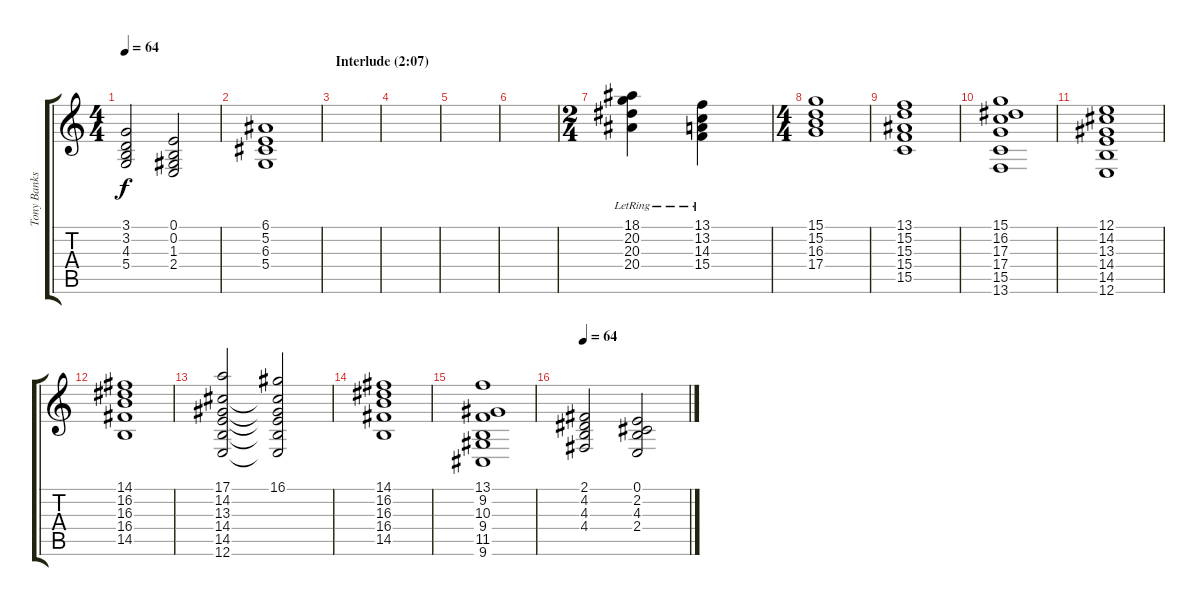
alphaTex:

\track ("Tony Banks (organ)" "Tony Banks") {instrument drawbarorgan}
\staff {score tabs}
\tuning (E4 B3 G3 D3 A2 E2) {hide}
\ts (4 4)
\tempo 64
\clef g2
\ks c
(3.1 3.2 4.3 5.4).2{dy f} (0.1 0.2 1.3 2.4).2 |
(6.1 5.2 6.3 5.4).1 |
\section ("" "Interlude (2:07)")
|
|
|
|
\ts (2 4)
(18.1{lr} 20.2{lr} 20.3{lr} 20.4{lr}).4{volume 11 balance 8} (13.1{lr} 13.2{lr} 14.3{lr} 15.4{lr}).4 |
\ts (4 4)
(15.1 15.2 16.3 17.4).1 |
(13.1 15.2 15.3 15.4 15.5).1{volume 8} |
(15.1 16.2 17.3 17.4 15.5 13.6).1 |
(12.1 14.2 13.3 14.4 14.5 12.6).1 |
(14.1 16.2 16.3 16.4 14.5).1 |
(17.1 14.2 13.3 14.4 14.5 12.6).2{volume 11} (16.1 14.2{t} 13.3{t} 14.4{t} 14.5{t} 12.6{t}).2 |
(14.1 16.2 16.3 16.4 14.5).1 |
(13.1 9.2 10.3 9.4 11.5 9.6).1 |
\tempo 64
(2.1 4.2 4.3 4.4).2{instrument drawbarorgan} (0.1 2.2 4.3 2.4).2
